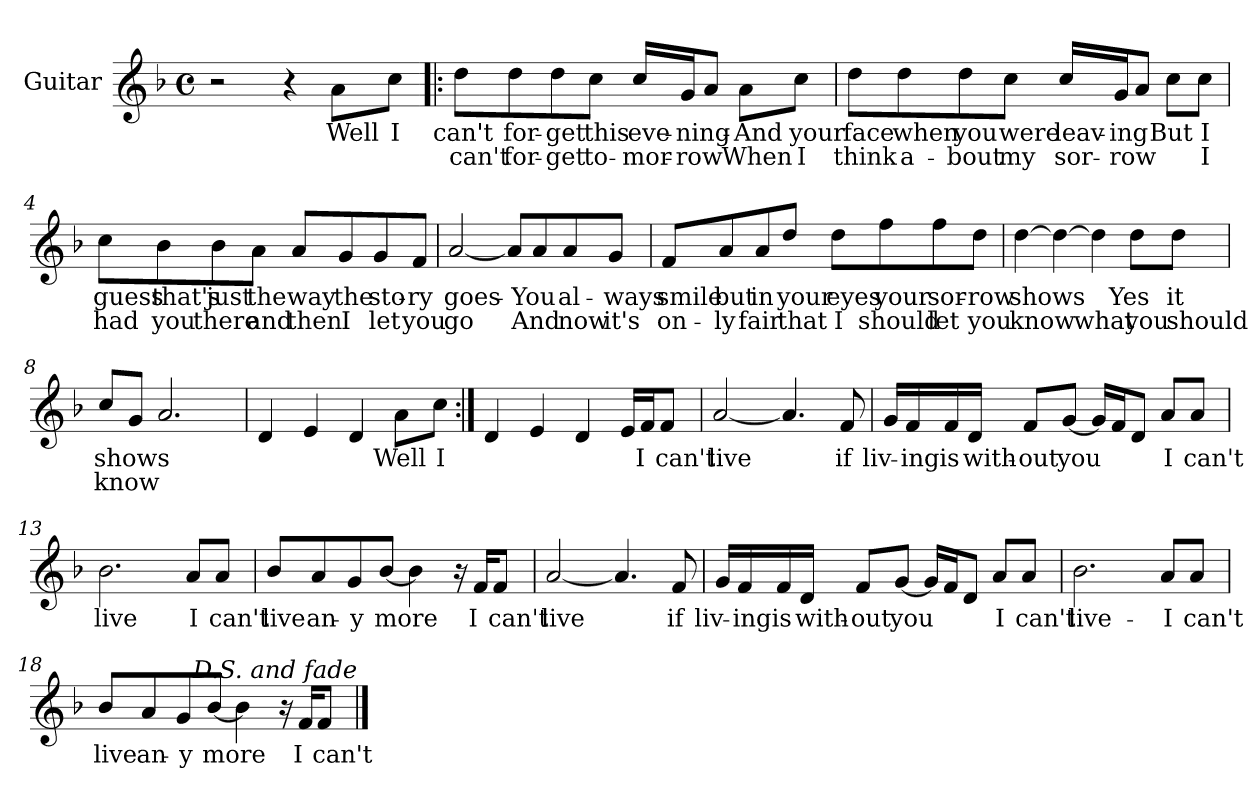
**kern	**text	**text
*part1	*part1	*part1
*staff1	*staff1	*staff1
*I"Guitar	*	*
*clefG2	*	*
*ITrd7c12	*	*
*k[b-]	*	*
*F:	*	*
*M4/4	*	*
*met(c)	*	*
=1	=1	=1
2r	.	.
4r	.	.
8A\L	Well	.
8c\J	I	.
=2!|:	=2!|:	=2!|:
8d\L	can't	can't
8d\	for-	for-
8d\	-get	-get
8c\J	this	to-
16c/LL	eve-	-mor-
16G/J	-ning-	-row
8A/J	.	.
8A\L	-And	When
8c\J	your	I
!!LO:LB:g=z
=3	=3	=3
8d\L	face	think
8d\	when	a-
8d\	you	-bout
8c\J	were	my
16c/LL	leav-	sor-
16G/J	-ing	-row
8A/J	.	.
8c\L	But	.
8c\J	I	I
=4	=4	=4
8c\L	guess	had
8B-\	that's	you
8B-\	just	there
8A\J	the	and
8A/L	way	then
8G/	the	I
8G/	sto-	let
8F/J	-ry	you
!!LO:LB:g=z
=5	=5	=5
[2A/	goes-	go
8A/L]	.	.
8A/	-You	And
8A/	al-	now
8G/J	-ways	it's
=6	=6	=6
8F/L	smile	on-
8A/	but	-ly
8A/	in	fair
8d/J	your	that
8d\L	eyes	I
8f\	your	should
8f\	sor-	let
8d\J	-row	you
=7	=7	=7
[4d\	shows	know
4d\_	.	.
4d\]	.	what
8d\L	Yes	you
8d\J	it	should
!!LO:LB:g=z
=8	=8	=8
8c/L	shows	know
8G/J	.	.
2.A/	.	.
=9	=9	=9
4D/	.	.
4E/	.	.
4D/	.	.
8A\L	Well	.
8c\J	I	.
=10:|!	=10:|!	=10:|!
4D/	.	.
4E/	.	.
4D/	.	.
16E/LL	.	.
16F/J	I	.
8F/J	can't	.
=11	=11	=11
[2A/	live	.
4.A/]	.	.
8F/	if	.
!!LO:LB:g=z
=12	=12	=12
16G/LL	liv-	.
16F/	-ing	.
16F/	is	.
16D/JJ	with-	.
8F/L	-out	.
[8G/J	you	.
16G/LL]	.	.
16F/J	.	.
8D/J	.	.
8A/L	I	.
8A/J	can't	.
=13	=13	=13
2.B-\	live	.
8A/L	I	.
8A/J	can't	.
=14	=14	=14
8B-/L	live	.
8A/	an-	.
8G/	-y	.
[8B-/J	more	.
4B-\]	.	.
16r	.	.
16F/KL	I	.
8F/J	can't	.
!!LO:LB:g=z
=15	=15	=15
[2A/	live	.
4.A/]	.	.
8F/	if	.
=16	=16	=16
16G/LL	liv-	.
16F/	-ing	.
16F/	is	.
16D/JJ	with-	.
8F/L	-out	.
[8G/J	you	.
16G/LL]	.	.
16F/J	.	.
8D/J	.	.
8A/L	I	.
8A/J	can't	.
=17	=17	=17
2.B-\	live-	.
8A/L	-I	.
8A/J	can't	.
!!LO:LB:g=z
=18	=18	=18
8B-/L	live	.
8A/	an-	.
8G/	-y	.
[8B-/J	more	.
4B-\]	.	.
16r	.	.
16F/KL	I	.
8F/J	can't	.
!LO:TX:a:i:t=D.S. and fade	!	!
==	==	==
*-	*-	*-
